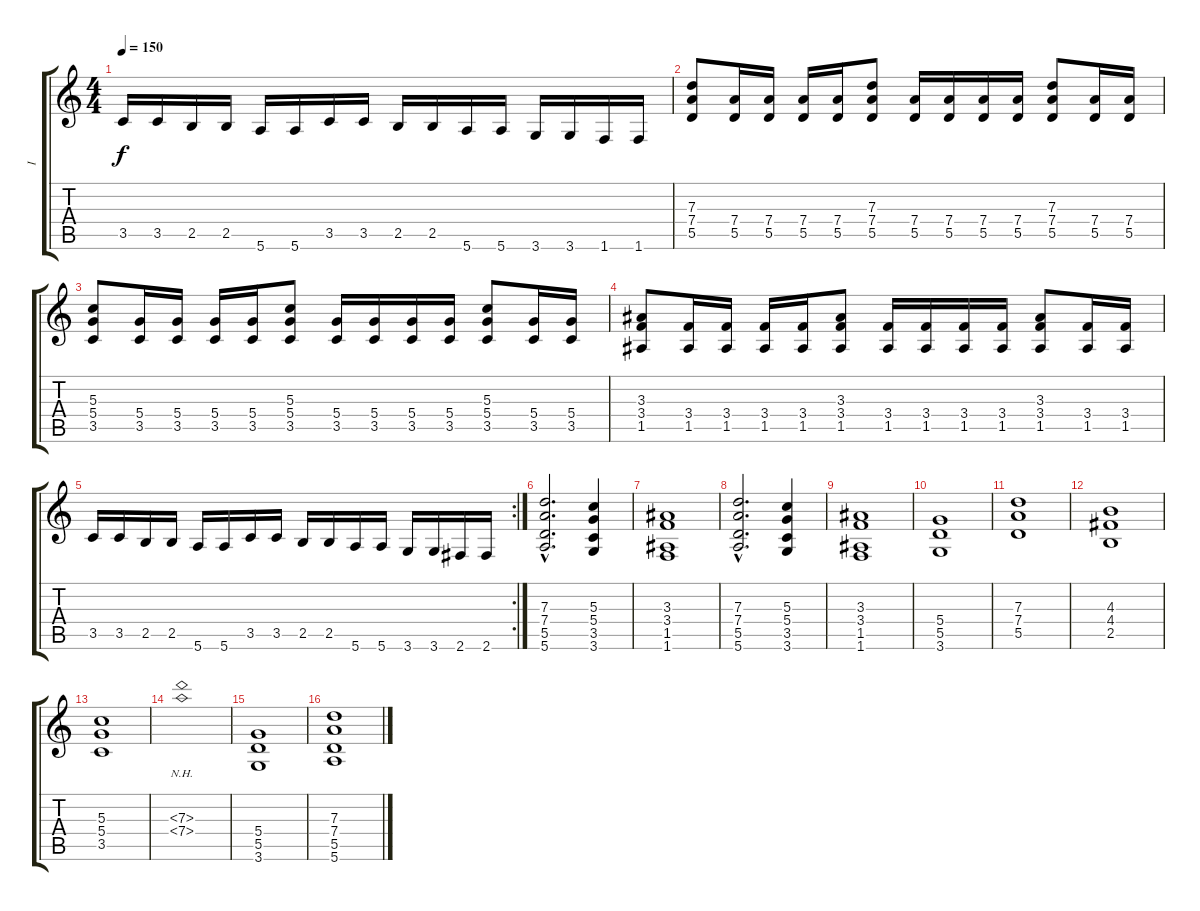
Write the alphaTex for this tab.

\track ("I" "I") {instrument distortionguitar}
\staff {score tabs}
\tuning (E4 B3 G3 D3 A2 E2) {hide}
\ts (4 4)
\tempo 150
\clef g2
\ks c
3.5.16{dy f} 3.5.16 2.5.16 2.5.16 5.6.16 5.6.16 3.5.16 3.5.16 2.5.16 2.5.16 5.6.16 5.6.16 3.6.16 3.6.16 1.6.16 1.6.16 |
(7.3 7.4 5.5).8 (7.4 5.5).16 (7.4 5.5).16 (7.4 5.5).16 (7.4 5.5).16 (7.3 7.4 5.5).8 (7.4 5.5).16 (7.4 5.5).16 (7.4 5.5).16 (7.4 5.5).16 (7.3 7.4 5.5).8 (7.4 5.5).16 (7.4 5.5).16 |
(5.3 5.4 3.5).8 (5.4 3.5).16 (5.4 3.5).16 (5.4 3.5).16 (5.4 3.5).16 (5.3 5.4 3.5).8 (5.4 3.5).16 (5.4 3.5).16 (5.4 3.5).16 (5.4 3.5).16 (5.3 5.4 3.5).8 (5.4 3.5).16 (5.4 3.5).16 |
(3.3 3.4 1.5).8 (3.4 1.5).16 (3.4 1.5).16 (3.4 1.5).16 (3.4 1.5).16 (3.3 3.4 1.5).8 (3.4 1.5).16 (3.4 1.5).16 (3.4 1.5).16 (3.4 1.5).16 (3.3 3.4 1.5).8 (3.4 1.5).16 (3.4 1.5).16 |
\rc 2
3.5.16 3.5.16 2.5.16 2.5.16 5.6.16 5.6.16 3.5.16 3.5.16 2.5.16 2.5.16 5.6.16 5.6.16 3.6.16 3.6.16 2.6.16 2.6.16 |
(7.3{hac} 7.4{hac} 5.5{hac} 5.6{hac}).2{d} (5.3 5.4 3.5 3.6).4 |
(3.3 3.4 1.5 1.6).1 |
(7.3{hac} 7.4{hac} 5.5{hac} 5.6{hac}).2{d} (5.3 5.4 3.5 3.6).4 |
(3.3 3.4 1.5 1.6).1 |
(5.4 5.5 3.6).1 |
(7.3 7.4 5.5).1 |
(4.3 4.4 2.5).1 |
(5.3 5.4 3.5).1 |
(7.3{nh} 7.4{nh}).1 |
(5.4 5.5 3.6).1 |
(7.3 7.4 5.5 5.6).1
